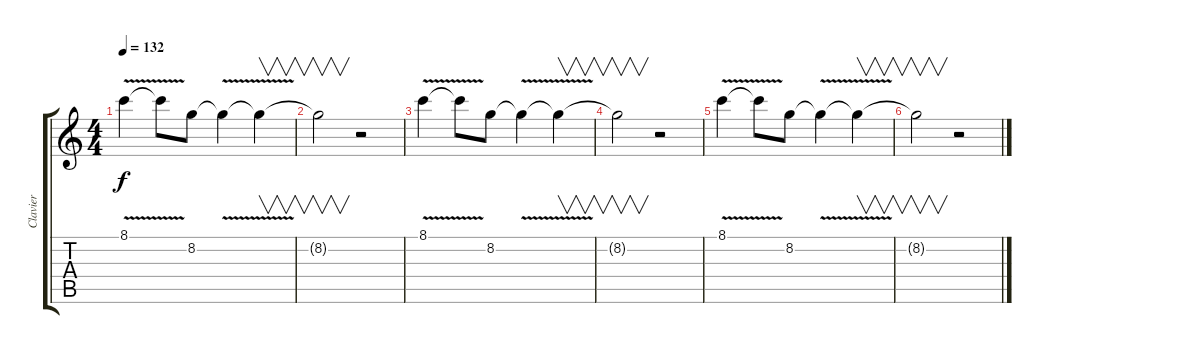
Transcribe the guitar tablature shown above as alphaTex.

\track ("Clavier" "Clavier") {instrument synthbass2}
\staff {score tabs}
\tuning (E4 B3 G3 D3 A2 E2) {hide}
\ts (4 4)
\tempo 132
\clef g2
\ks c
8.1{v}.4{dy f} 8.1{v t}.8 8.2.8 8.2{v t}.4 8.2{t}.4{v} |
8.2{t}.2{v} r.2 |
8.1{v}.4{volume 0} 8.1{v t}.8 8.2.8 8.2{v t}.4 8.2{t}.4{v} |
8.2{t}.2{v} r.2 |
8.1{v}.4 8.1{v t}.8 8.2.8 8.2{v t}.4 8.2{t}.4{v} |
8.2{t}.2{v} r.2
